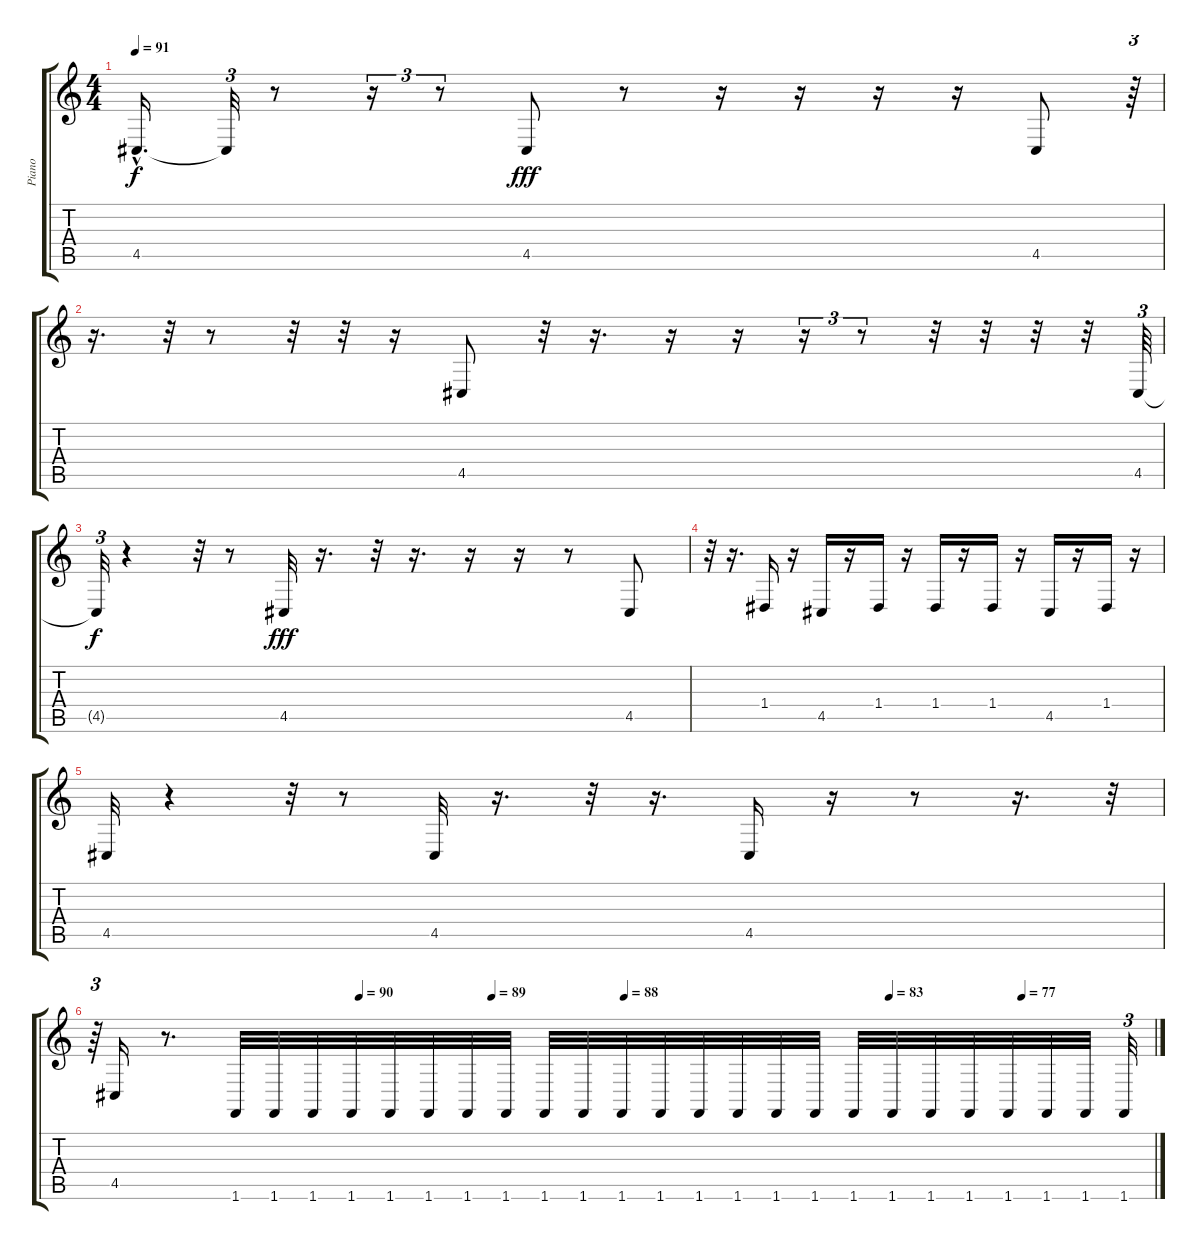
\track ("Piano" "Piano") {instrument acousticgrandpiano}
\staff {score tabs}
\tuning (E4 B3 G3 D3 A2 E2) {hide}
\ts (4 4)
\tempo 91
\clef g2
\ks c
4.5{hac t}.16{d dy f} 4.5{t}.32{tu (3 2)} r.8 r.16{tu (3 2)} r.8{tu (3 2)} 4.5.8{dy fff} r.8 r.16 r.16 r.16 r.16 4.5.8 r.64{tu (3 2)} |
r.16{d} r.32{tu (3 2)} r.8 r.32 r.32 r.16 4.5.8 r.32 r.16{d} r.16 r.16 r.16{tu (3 2)} r.8{tu (3 2)} r.32 r.32 r.32 r.32 4.5.64{tu (3 2)} |
4.5{t}.32{tu (3 2) dy f} r.4 r.32{tu (3 2)} r.8{tu (3 2)} 4.5.32{dy fff} r.16{d} r.32 r.16{d} r.16 r.16 r.8 4.5.8 |
r.32 r.16{d} 1.4.16 r.16 4.5.16 r.16 1.4.16 r.16 1.4.16 r.16 1.4.16 r.16 4.5.16 r.16 1.4.16 r.16 |
4.5.32 r.4 r.32{tu (3 2)} r.8{tu (3 2)} 4.5.32 r.16{d} r.32 r.16{d} 4.5.16 r.16 r.8 r.16{d} r.32{tu (3 2)} |
\tempo (90 0.25)
\tempo (89 0.375)
\tempo (88 0.5)
\tempo (83 0.75)
\tempo (77 0.875)
r.64{tu (3 2)} 4.5.16 r.8{d} 1.6.32{volume 12} 1.6.32{volume 13} 1.6.32{volume 13} 1.6.32{volume 13} 1.6.32{volume 13} 1.6.32{volume 13} 1.6.32{volume 13} 1.6.32{volume 13} 1.6.32{volume 14} 1.6.32{volume 14} 1.6.32{volume 14} 1.6.32{volume 14} 1.6.32{volume 14} 1.6.32{volume 14} 1.6.32{volume 14} 1.6.32{volume 14} 1.6.32{volume 15} 1.6.32{volume 15} 1.6.32{volume 15} 1.6.32{volume 15} 1.6.32{volume 15} 1.6.32{volume 15} 1.6.32{volume 16} 1.6.32{tu (3 2) volume 16}
